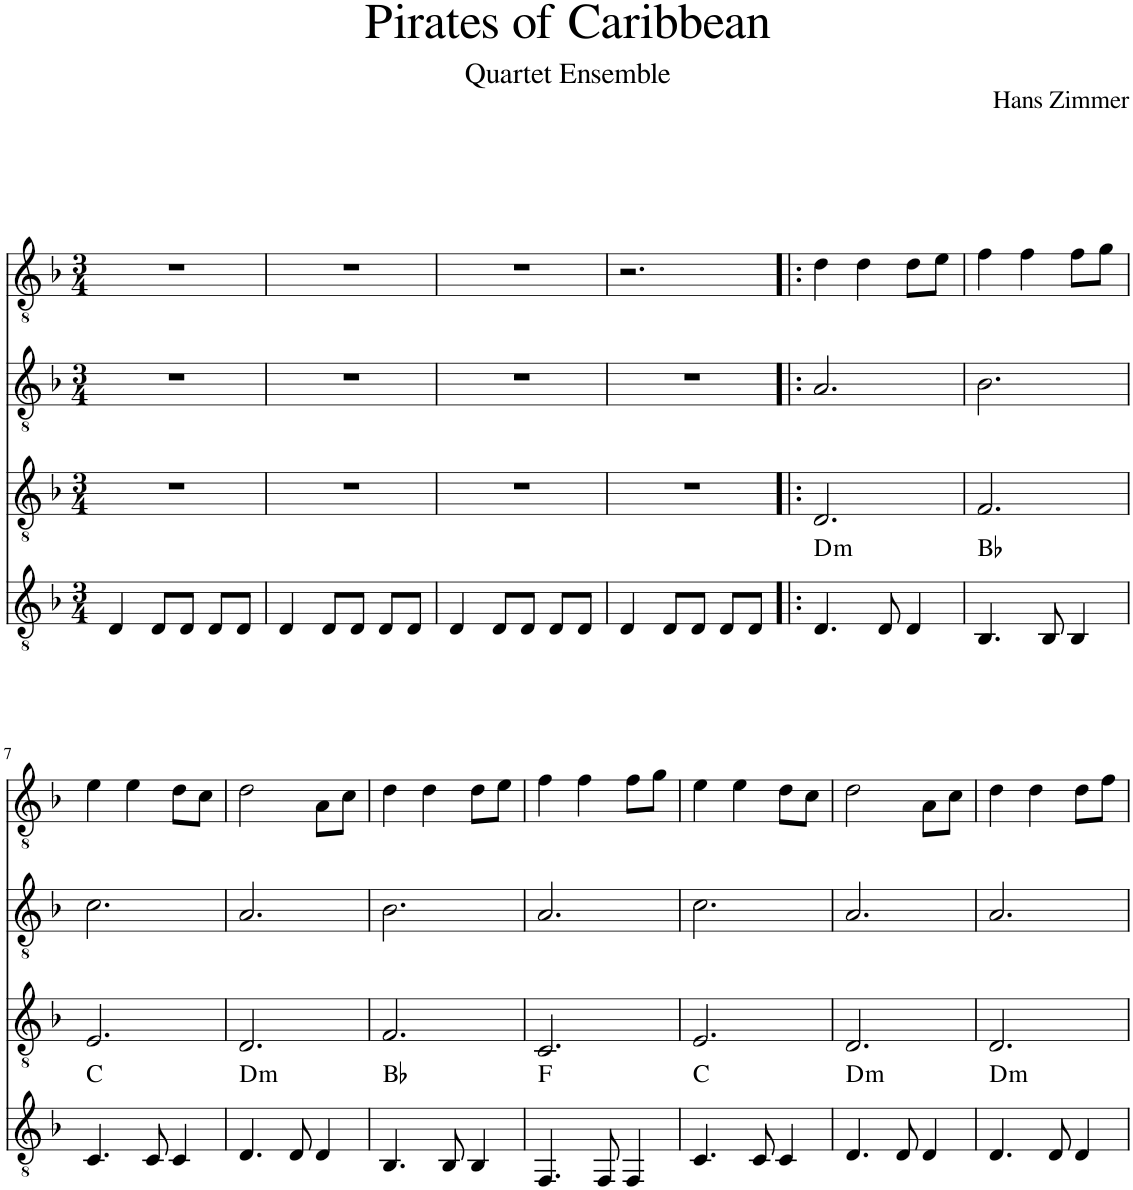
**kern	**harte	**kern	**kern	**kern
*part4	*part4	*part3	*part2	*part1
*staff4	*	*staff3	*staff2	*staff1
*I"Chitarra classica	*	*I"Chitarra classica	*I"Chitarra classica	*I"Chitarra classica
*clefGv2	*	*clefGv2	*clefGv2	*clefGv2
*k[b-]	*	*k[b-]	*k[b-]	*k[b-]
*M3/4	*	*M3/4	*M3/4	*M3/4
=1	=1	=1	=1	=1
4D/	.	2.r	2.r	2.r
8D/L	.	.	.	.
8D/J	.	.	.	.
8D/L	.	.	.	.
8D/J	.	.	.	.
=2	=2	=2	=2	=2
4D/	.	2.r	2.r	2.r
8D/L	.	.	.	.
8D/J	.	.	.	.
8D/L	.	.	.	.
8D/J	.	.	.	.
=3	=3	=3	=3	=3
4D/	.	2.r	2.r	2.r
8D/L	.	.	.	.
8D/J	.	.	.	.
8D/L	.	.	.	.
8D/J	.	.	.	.
=4	=4	=4	=4	=4
4D/	.	2.r	2.r	2.r
8D/L	.	.	.	.
8D/J	.	.	.	.
8D/L	.	.	.	.
8D/J	.	.	.	.
=5!|:	=5!|:	=5!|:	=5!|:	=5!|:
!	!LO:H:kt=m	!	!	!
4.D/	D:min	2.D/	2.A/	4d\
.	.	.	.	4d\
8D/	.	.	.	.
4D/	.	.	.	8d\L
.	.	.	.	8e\J
=6	=6	=6	=6	=6
4.BB-/	Bb:maj	2.F/	2.B-\	4f\
.	.	.	.	4f\
8BB-/	.	.	.	.
4BB-/	.	.	.	8f\L
.	.	.	.	8g\J
!!LO:LB:g=z
=7	=7	=7	=7	=7
4.C/	C:maj	2.E/	2.c\	4e\
.	.	.	.	4e\
8C/	.	.	.	.
4C/	.	.	.	8d\L
.	.	.	.	8c\J
=8	=8	=8	=8	=8
!	!LO:H:kt=m	!	!	!
4.D/	D:min	2.D/	2.A/	2d\
8D/	.	.	.	.
4D/	.	.	.	8A\L
.	.	.	.	8c\J
=9	=9	=9	=9	=9
4.BB-/	Bb:maj	2.F/	2.B-\	4d\
.	.	.	.	4d\
8BB-/	.	.	.	.
4BB-/	.	.	.	8d\L
.	.	.	.	8e\J
=10	=10	=10	=10	=10
4.FF/	F:maj	2.C/	2.A/	4f\
.	.	.	.	4f\
8FF/	.	.	.	.
4FF/	.	.	.	8f\L
.	.	.	.	8g\J
=11	=11	=11	=11	=11
4.C/	C:maj	2.E/	2.c\	4e\
.	.	.	.	4e\
8C/	.	.	.	.
4C/	.	.	.	8d\L
.	.	.	.	8c\J
=12	=12	=12	=12	=12
!	!LO:H:kt=m	!	!	!
4.D/	D:min	2.D/	2.A/	2d\
8D/	.	.	.	.
4D/	.	.	.	8A\L
.	.	.	.	8c\J
=13	=13	=13	=13	=13
!	!LO:H:kt=m	!	!	!
4.D/	D:min	2.D/	2.A/	4d\
.	.	.	.	4d\
8D/	.	.	.	.
4D/	.	.	.	8d\L
.	.	.	.	8f\J
=	=	=	=	=
*-	*-	*-	*-	*-
